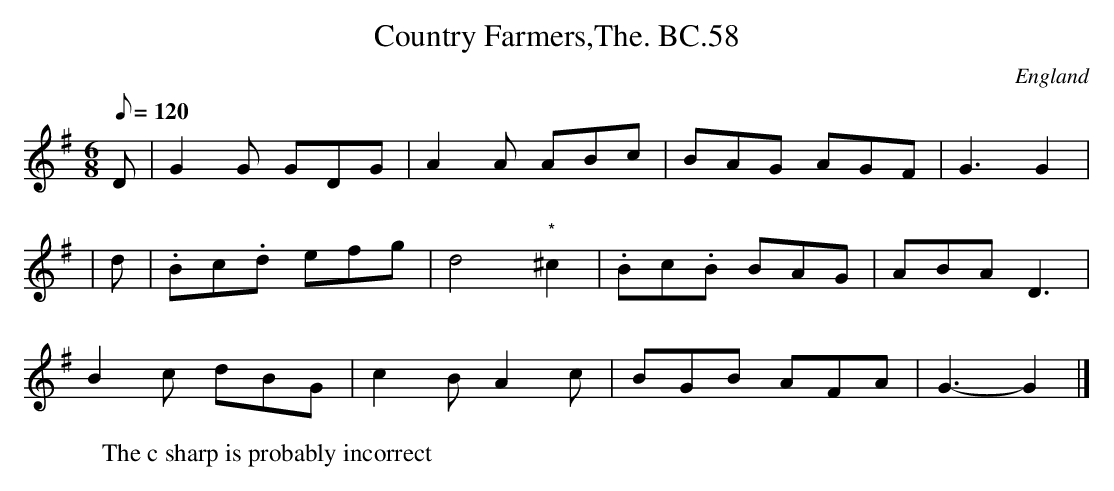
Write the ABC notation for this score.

X:1
T:Country Farmers,The. BC.58
M:6/8
L:1/8
Q:120
O:England
K:G
D | G2 G GDG | A2 A ABc | BAG AGF | G3 G2 |!|
d |. Bc.d efg |d4"*" ^c2 |. Bc.B BAG | ABA D3 |!
 B2 c dBG | c2 B A2 c | BGB AFA| G3-G2 |]
W:The c sharp is probably incorrect
